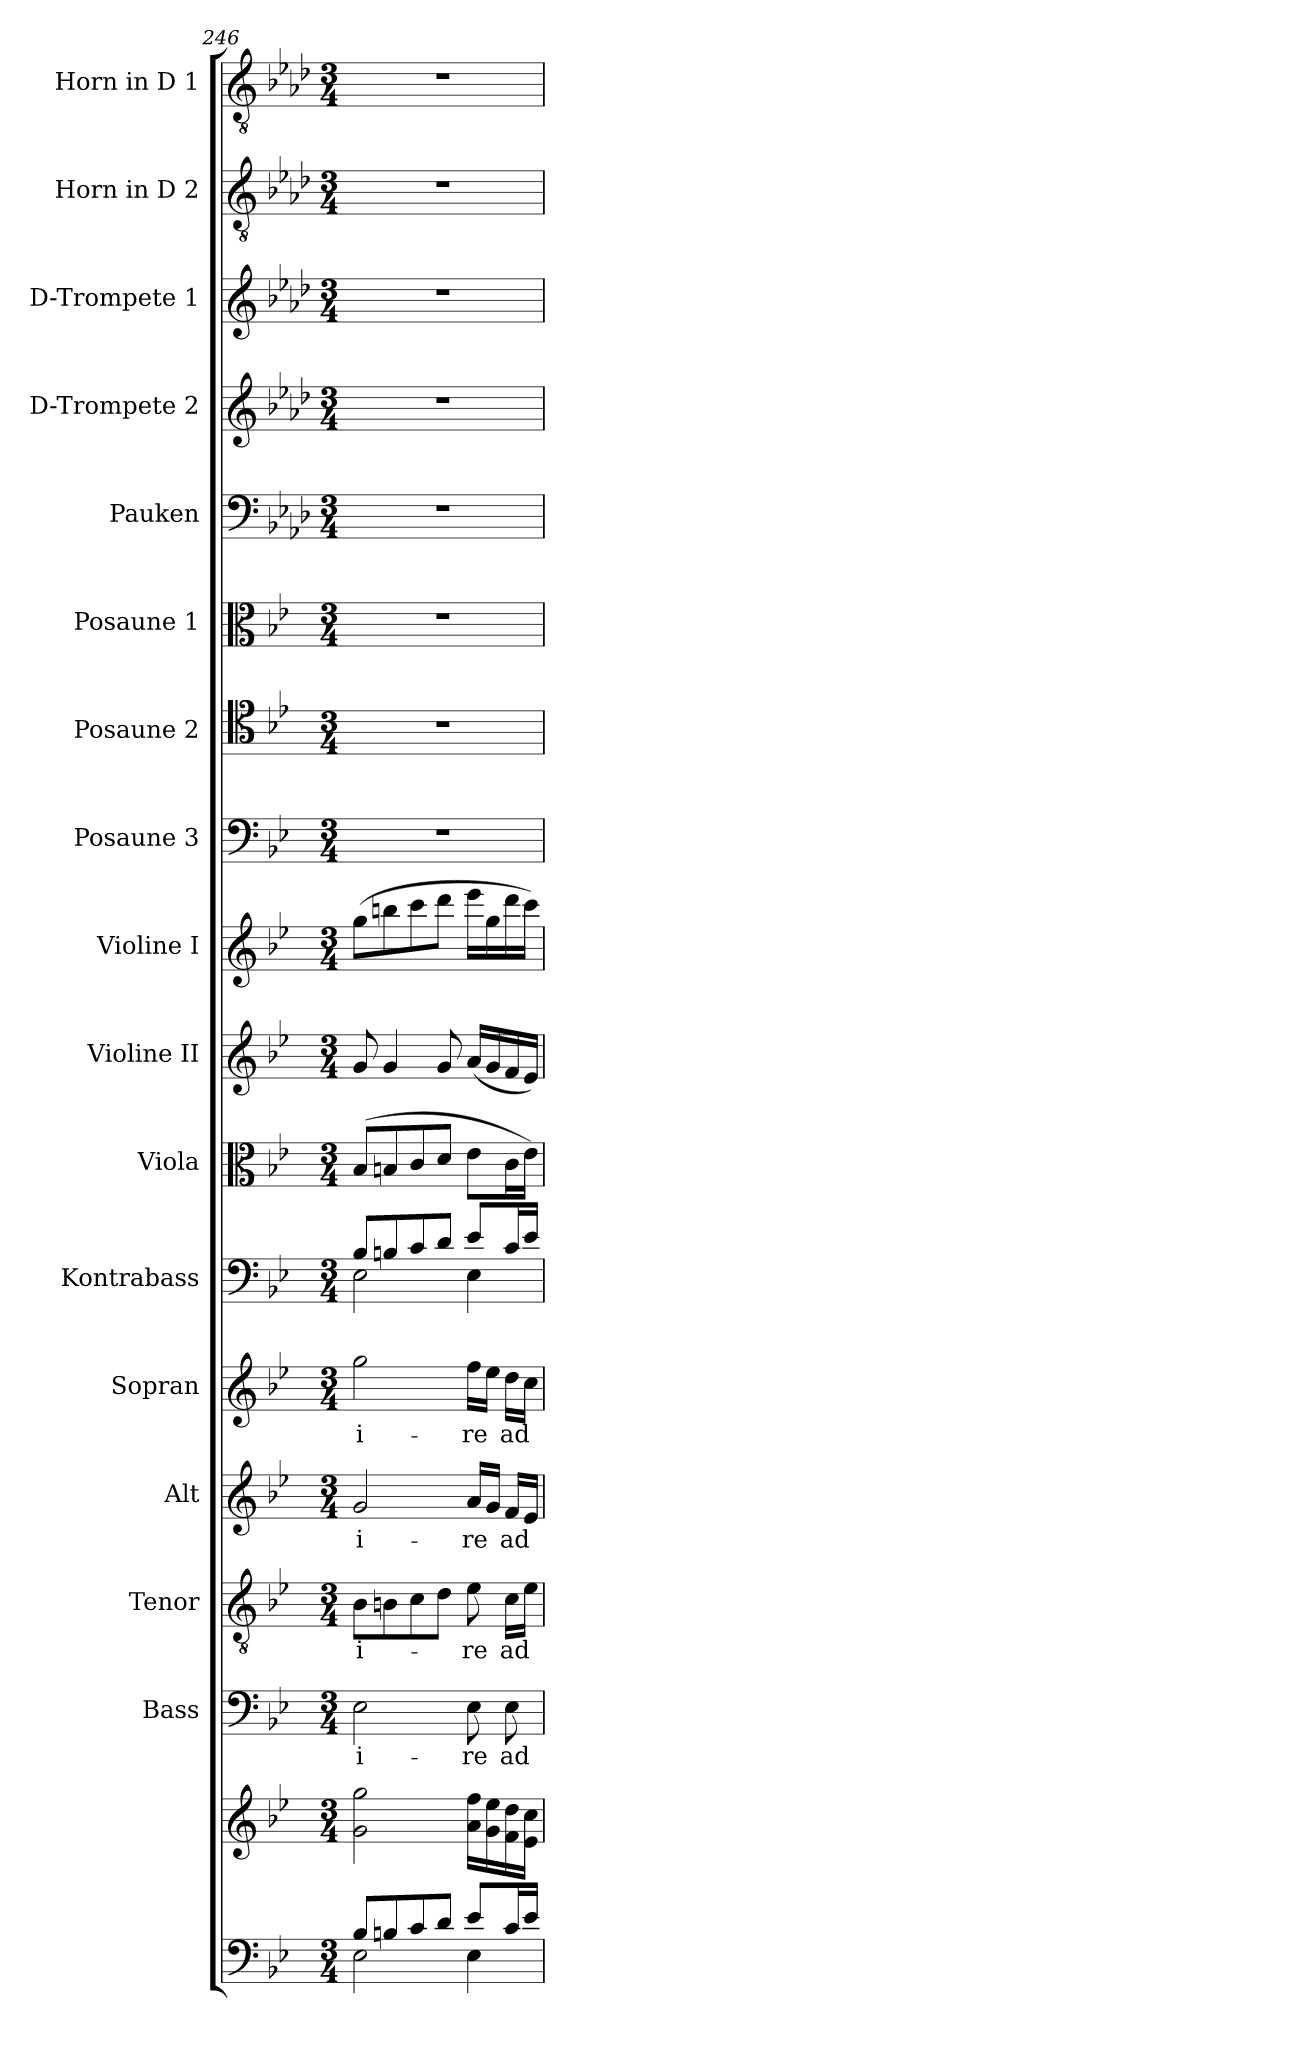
**kern	**kern	**kern	**text	**kern	**text	**kern	**text	**kern	**text	**kern	**kern	**kern	**kern	**kern	**kern	**kern	**kern	**kern	**kern	**kern	**kern
*part17	*part17	*part16	*part16	*part15	*part15	*part14	*part14	*part13	*part13	*part12	*part11	*part10	*part9	*part8	*part7	*part6	*part5	*part4	*part3	*part2	*part1
*staff18	*staff17	*staff16	*staff16	*staff15	*staff15	*staff14	*staff14	*staff13	*staff13	*staff12	*staff11	*staff10	*staff9	*staff8	*staff7	*staff6	*staff5	*staff4	*staff3	*staff2	*staff1
*	*	*I"Bass	*	*I"Tenor	*	*I"Alt	*	*I"Sopran	*	*I"Kontrabass	*I"Viola	*I"Violine II	*I"Violine I	*I"Posaune 3	*I"Posaune 2	*I"Posaune 1	*I"Pauken	*I"D-Trompete 2	*I"D-Trompete 1	*I"Horn in D 2	*I"Horn in D 1
*	*	*I'B.	*	*I'T.	*	*I'A.	*	*I'S.	*	*I'Kb.	*I'Vla.	*I'Vl. II	*I'Vl. I	*I'Pos. 3	*I'Pos. 2	*I'Pos. 1	*I'Pk.	*I'D Trp. 2	*I'D Trp. 1	*I'Hrn. 2	*I'Hrn. 1
*clefF4	*clefG2	*clefF4	*	*clefGv2	*	*clefG2	*	*clefG2	*	*clefF4	*clefC3	*clefG2	*clefG2	*clefF4	*clefC4	*clefC3	*clefF4	*clefG2	*clefG2	*clefGv2	*clefGv2
*	*	*	*	*	*	*	*	*	*	*ITrd7c12	*	*	*	*	*	*	*ITrd-1c-2	*ITrd-1c-2	*ITrd-1c-2	*ITrd-1c-2	*ITrd-1c-2
*k[b-e-]	*k[b-e-]	*k[b-e-]	*	*k[b-e-]	*	*k[b-e-]	*	*k[b-e-]	*	*k[b-e-]	*k[b-e-]	*k[b-e-]	*k[b-e-]	*k[b-e-]	*k[b-e-]	*k[b-e-]	*k[b-e-]	*k[b-e-]	*k[b-e-]	*k[b-e-]	*k[b-e-]
*B-:	*B-:	*B-:	*	*B-:	*	*B-:	*	*B-:	*	*B-:	*B-:	*B-:	*B-:	*B-:	*B-:	*B-:	*B-:	*B-:	*B-:	*B-:	*B-:
*M3/4	*M3/4	*M3/4	*	*M3/4	*	*M3/4	*	*M3/4	*	*M3/4	*M3/4	*M3/4	*M3/4	*M3/4	*M3/4	*M3/4	*M3/4	*M3/4	*M3/4	*M3/4	*M3/4
=246	=246	=246	=246	=246	=246	=246	=246	=246	=246	=246	=246	=246	=246	=246	=246	=246	=246	=246	=246	=246	=246
*^	*	*	*	*	*	*	*	*	*	*	*	*	*	*	*	*	*	*	*	*	*
!	!	!	!	!LO:LY:b	!	!LO:LY:b	!	!LO:LY:b	!	!LO:LY:b	!	!	!	!	!	!	!	!	!	!	!	!
*	*	*	*	*	*	*	*	*	*	*	*^	*	*	*	*	*	*	*	*	*	*	*
8B-/L	2E-\	2g\ 2gg\	2E-\	-i-	8B-\L	-i-	2g/	-i-	2gg\	-i-	8BB-/L	2EE-\	(>8B-/L	8g/	(>8gg\L	2.r	2.r	2.r	2.r	2.r	2.r	2.r	2.r
8Bn/	.	.	.	.	8Bn\	.	.	.	.	.	8BBn/	.	8Bn/	4g/	8bbn\	.	.	.	.	.	.	.	.
8c/	.	.	.	.	8c\	.	.	.	.	.	8C/	.	8c/	.	8ccc\	.	.	.	.	.	.	.	.
8d/J	.	.	.	.	8d\J	.	.	.	.	.	8D/J	.	8d/J	8g/	8ddd\J	.	.	.	.	.	.	.	.
!	!	!	!	!LO:LY:b	!	!LO:LY:b	!	!LO:LY:b	!	!LO:LY:b	!	!	!	!	!	!	!	!	!	!	!	!	!
8e-/L	4E-\	16a\ 16ff\LL	8E-\	-re	8e-\	-re	16a/LL	-re	16ff\LL	-re	8E-/L	4EE-\	8e-\L	(<16a/LL	16eee-\LL	.	.	.	.	.	.	.	.
.	.	16g\ 16ee-\	.	.	.	.	16g/JJ	.	16ee-\JJ	.	.	.	.	16g/	16gg\	.	.	.	.	.	.	.	.
!	!	!	!	!LO:LY:b	!	!LO:LY:b	!	!LO:LY:b	!	!LO:LY:b	!	!	!	!	!	!	!	!	!	!	!	!	!
16c/L	.	16f\ 16dd\	8E-\	ad	16c\LL	ad	16f/LL	ad	16dd\LL	ad	16C/L	.	16c\L	16f/	16ddd\	.	.	.	.	.	.	.	.
16e-/JJ	.	16e-\ 16cc\JJ	.	.	16e-\JJ	.	16e-/JJ	.	16cc\JJ	.	16E-/JJ	.	16e-\JJ)	16e-/JJ)	16ccc\JJ)	.	.	.	.	.	.	.	.
*v	*v	*	*	*	*	*	*	*	*	*	*v	*v	*	*	*	*	*	*	*	*	*	*	*
=	=	=	=	=	=	=	=	=	=	=	=	=	=	=	=	=	=	=	=	=	=
*-	*-	*-	*-	*-	*-	*-	*-	*-	*-	*-	*-	*-	*-	*-	*-	*-	*-	*-	*-	*-	*-
